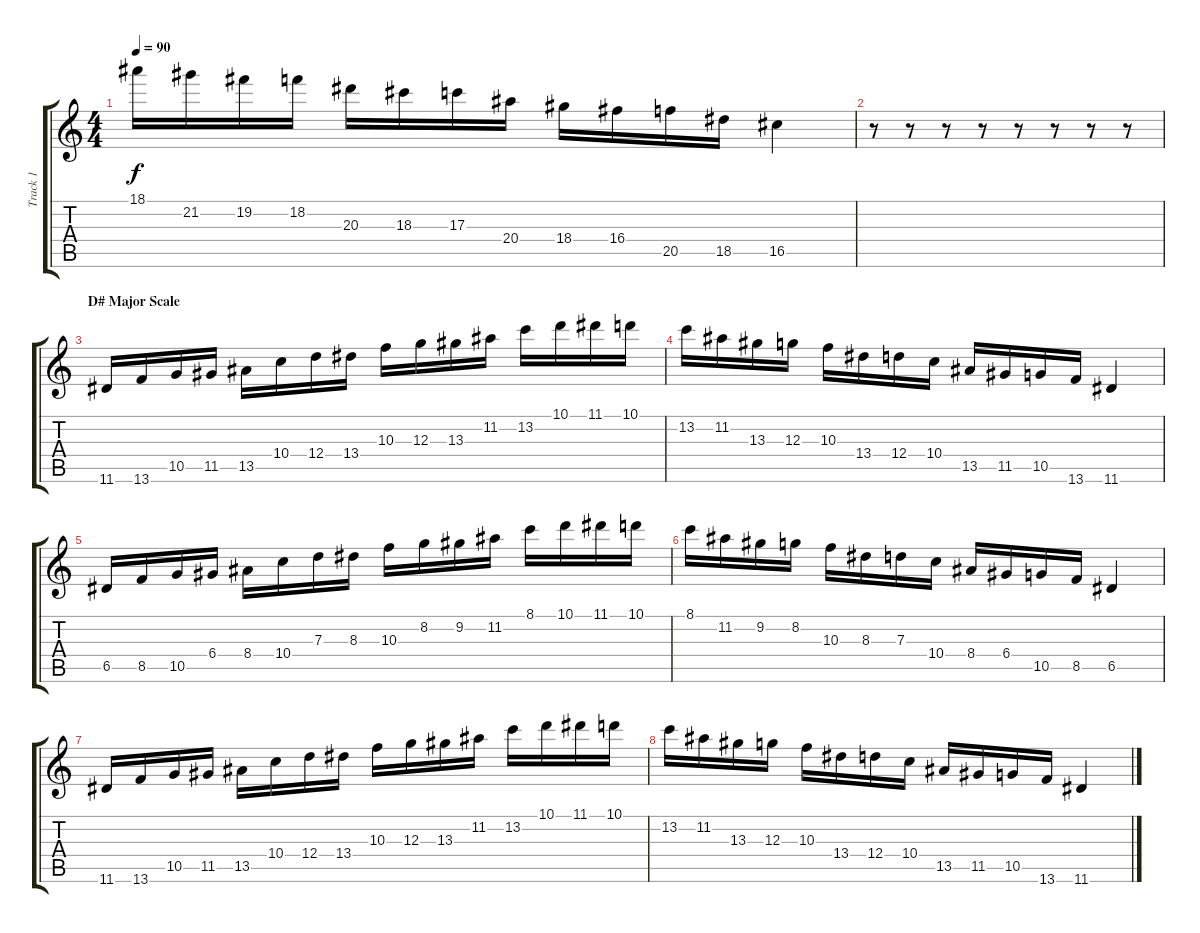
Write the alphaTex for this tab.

\track ("Track 1" "Track 1") {instrument overdrivenguitar}
\staff {score tabs}
\tuning (E4 B3 G3 D3 A2 E2) {hide}
\ts (4 4)
\tempo 90
\clef g2
\ks c
18.1.16{dy f} 21.2.16 19.2.16 18.2.16 20.3.16 18.3.16 17.3.16 20.4.16 18.4.16 16.4.16 20.5.16 18.5.16 16.5.4 |
r.8 r.8 r.8 r.8 r.8 r.8 r.8 r.8 |
\section ("" "D# Major Scale")
11.6.16 13.6.16 10.5.16 11.5.16 13.5.16 10.4.16 12.4.16 13.4.16 10.3.16 12.3.16 13.3.16 11.2.16 13.2.16 10.1.16 11.1.16 10.1.16 |
13.2.16 11.2.16 13.3.16 12.3.16 10.3.16 13.4.16 12.4.16 10.4.16 13.5.16 11.5.16 10.5.16 13.6.16 11.6.4 |
6.5.16 8.5.16 10.5.16 6.4.16 8.4.16 10.4.16 7.3.16 8.3.16 10.3.16 8.2.16 9.2.16 11.2.16 8.1.16 10.1.16 11.1.16 10.1.16 |
8.1.16 11.2.16 9.2.16 8.2.16 10.3.16 8.3.16 7.3.16 10.4.16 8.4.16 6.4.16 10.5.16 8.5.16 6.5.4 |
11.6.16 13.6.16 10.5.16 11.5.16 13.5.16 10.4.16 12.4.16 13.4.16 10.3.16 12.3.16 13.3.16 11.2.16 13.2.16 10.1.16 11.1.16 10.1.16 |
13.2.16 11.2.16 13.3.16 12.3.16 10.3.16 13.4.16 12.4.16 10.4.16 13.5.16 11.5.16 10.5.16 13.6.16 11.6.4
